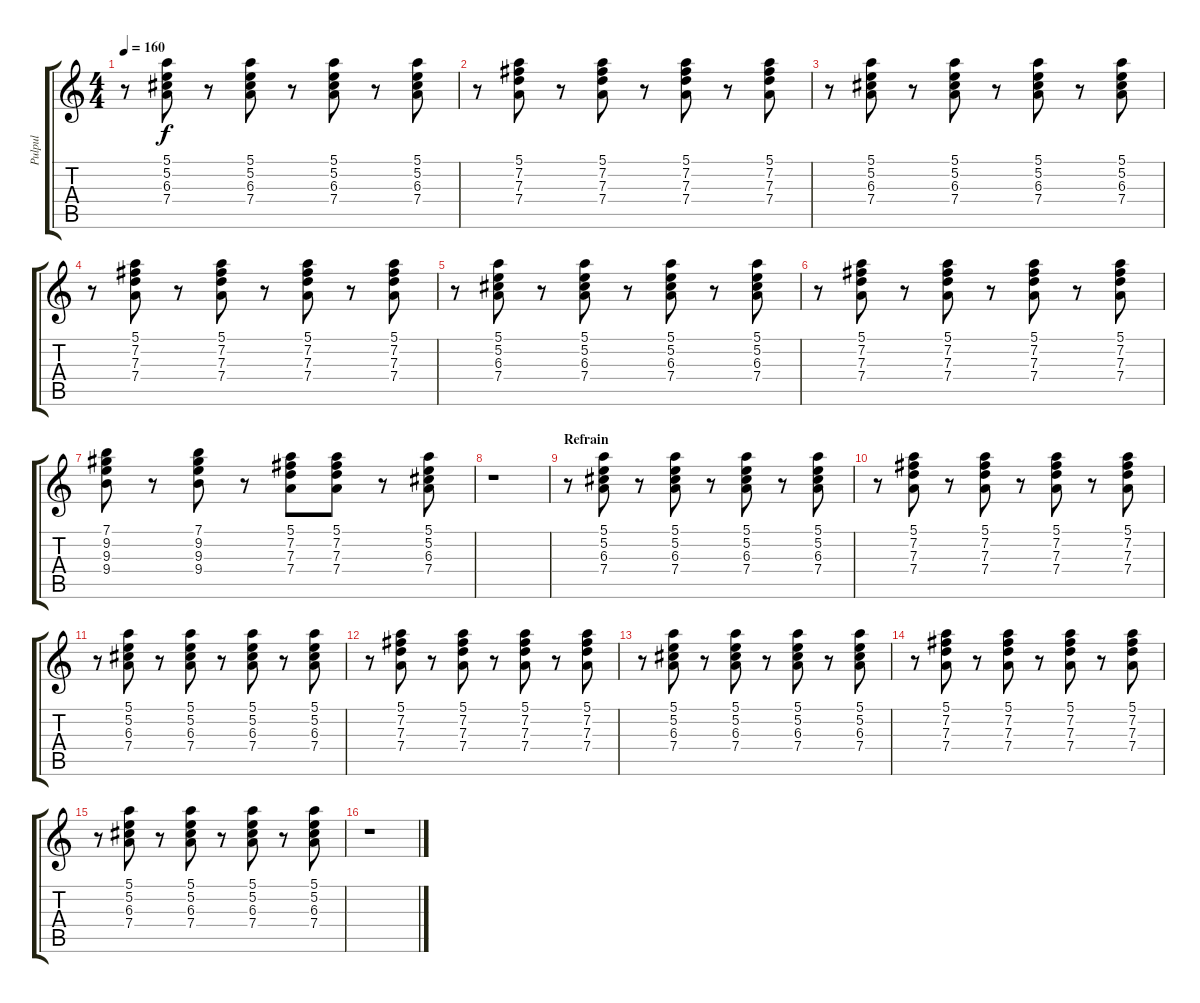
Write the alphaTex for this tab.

\track ("Pulpul" "Pulpul") {instrument electricguitarmuted}
\staff {score tabs}
\tuning (E4 B3 G3 D3 A2 E2) {hide}
\ts (4 4)
\tempo 160
\clef g2
\ks c
r.8{dy f} (5.1 5.2 6.3 7.4).8 r.8 (5.1 5.2 6.3 7.4).8 r.8 (5.1 5.2 6.3 7.4).8 r.8 (5.1 5.2 6.3 7.4).8 |
r.8 (5.1 7.2 7.3 7.4).8 r.8 (5.1 7.2 7.3 7.4).8 r.8 (5.1 7.2 7.3 7.4).8 r.8 (5.1 7.2 7.3 7.4).8 |
r.8 (5.1 5.2 6.3 7.4).8 r.8 (5.1 5.2 6.3 7.4).8 r.8 (5.1 5.2 6.3 7.4).8 r.8 (5.1 5.2 6.3 7.4).8 |
r.8 (5.1 7.2 7.3 7.4).8 r.8 (5.1 7.2 7.3 7.4).8 r.8 (5.1 7.2 7.3 7.4).8 r.8 (5.1 7.2 7.3 7.4).8 |
r.8 (5.1 5.2 6.3 7.4).8 r.8 (5.1 5.2 6.3 7.4).8 r.8 (5.1 5.2 6.3 7.4).8 r.8 (5.1 5.2 6.3 7.4).8 |
r.8 (5.1 7.2 7.3 7.4).8 r.8 (5.1 7.2 7.3 7.4).8 r.8 (5.1 7.2 7.3 7.4).8 r.8 (5.1 7.2 7.3 7.4).8 |
(7.1 9.2 9.3 9.4).8 r.8 (7.1 9.2 9.3 9.4).8 r.8 (5.1 7.2 7.3 7.4).8 (5.1 7.2 7.3 7.4).8 r.8 (5.1 5.2 6.3 7.4).8 |
r.1 |
\section ("" "Refrain")
r.8 (5.1 5.2 6.3 7.4).8 r.8 (5.1 5.2 6.3 7.4).8 r.8 (5.1 5.2 6.3 7.4).8 r.8 (5.1 5.2 6.3 7.4).8 |
r.8 (5.1 7.2 7.3 7.4).8 r.8 (5.1 7.2 7.3 7.4).8 r.8 (5.1 7.2 7.3 7.4).8 r.8 (5.1 7.2 7.3 7.4).8 |
r.8 (5.1 5.2 6.3 7.4).8 r.8 (5.1 5.2 6.3 7.4).8 r.8 (5.1 5.2 6.3 7.4).8 r.8 (5.1 5.2 6.3 7.4).8 |
r.8 (5.1 7.2 7.3 7.4).8 r.8 (5.1 7.2 7.3 7.4).8 r.8 (5.1 7.2 7.3 7.4).8 r.8 (5.1 7.2 7.3 7.4).8 |
r.8 (5.1 5.2 6.3 7.4).8 r.8 (5.1 5.2 6.3 7.4).8 r.8 (5.1 5.2 6.3 7.4).8 r.8 (5.1 5.2 6.3 7.4).8 |
r.8 (5.1 7.2 7.3 7.4).8 r.8 (5.1 7.2 7.3 7.4).8 r.8 (5.1 7.2 7.3 7.4).8 r.8 (5.1 7.2 7.3 7.4).8 |
r.8 (5.1 5.2 6.3 7.4).8 r.8 (5.1 5.2 6.3 7.4).8 r.8 (5.1 5.2 6.3 7.4).8 r.8 (5.1 5.2 6.3 7.4).8 |
r.1
